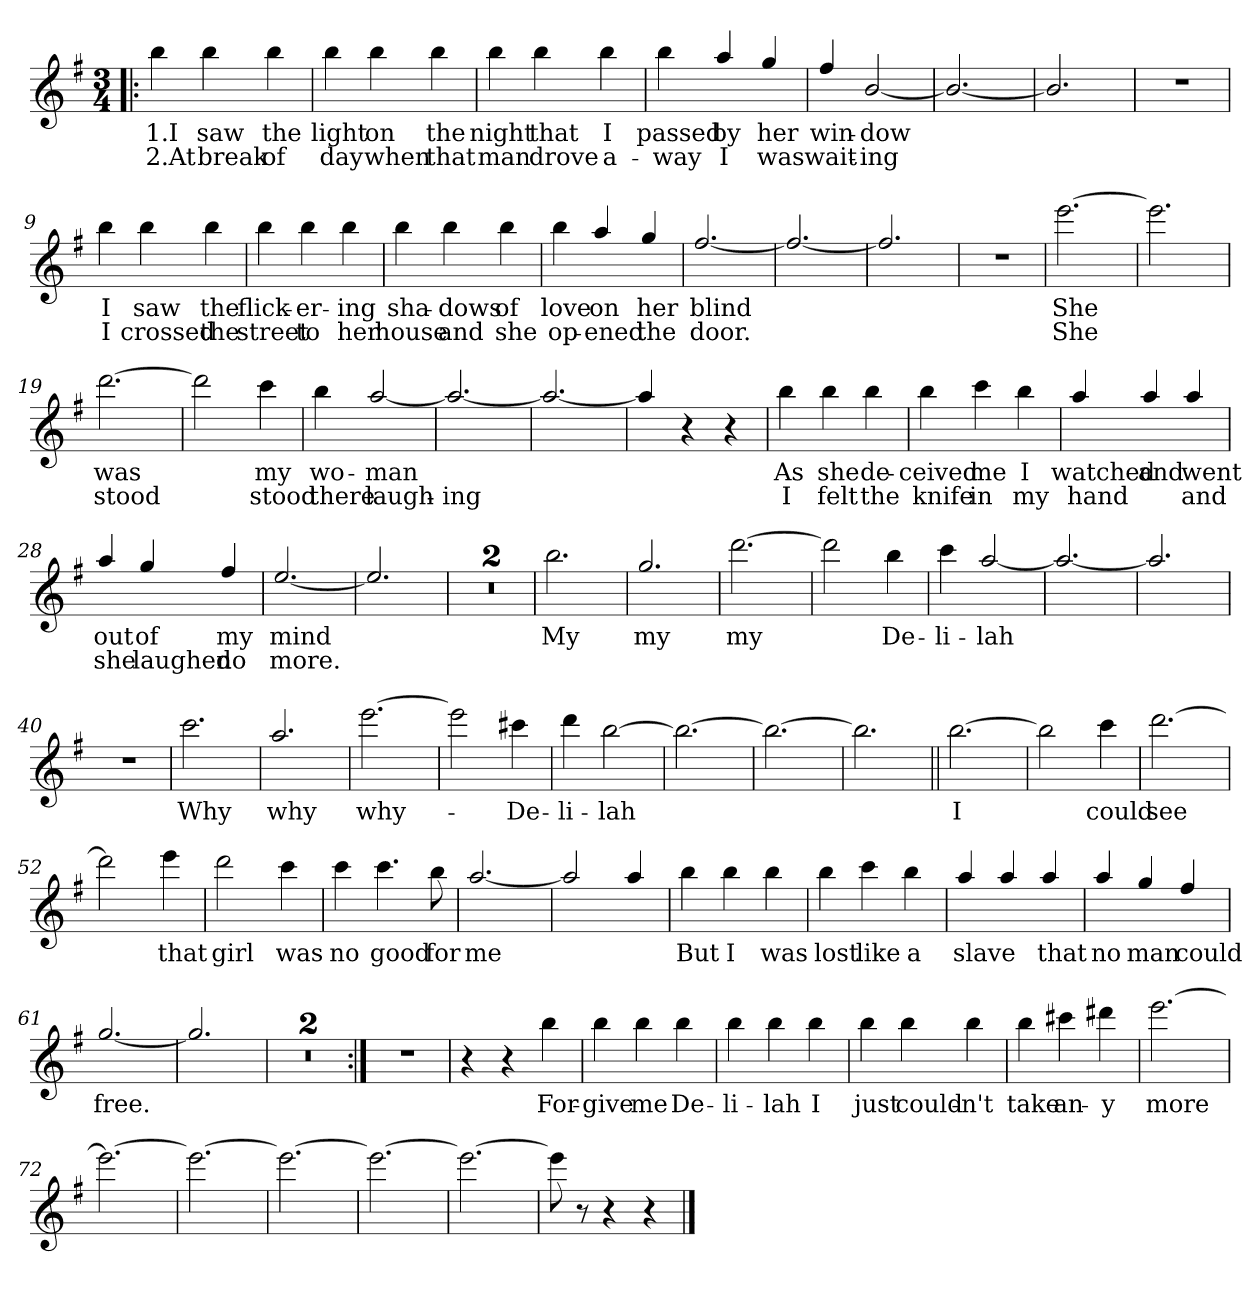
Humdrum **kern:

**kern	**text	**text
*part1	*part1	*part1
*staff1	*staff1	*staff1
*clefG2	*	*
*ITrd8c14	*	*
*k[f#]	*	*
*G:	*	*
*M3/4	*	*
=1!|:	=1!|:	=1!|:
!	!LO:LY:b	!LO:LY:b
4b\	1.I	2.At
!	!LO:LY:b	!LO:LY:b
4b\	saw	break
!	!LO:LY:b	!LO:LY:b
4b\	the	of
=2	=2	=2
!	!LO:LY:b	!LO:LY:b
4b\	light	day
!	!LO:LY:b	!LO:LY:b
4b\	on	when
!	!LO:LY:b	!LO:LY:b
4b\	the	that
=3	=3	=3
!	!LO:LY:b	!LO:LY:b
4b\	night	man
!	!LO:LY:b	!LO:LY:b
4b\	that	drove
!	!LO:LY:b	!LO:LY:b
4b\	I	a-
=4	=4	=4
!	!LO:LY:b	!LO:LY:b
4b\	passed	-way
!	!LO:LY:b	!LO:LY:b
4a/	by	I
!	!LO:LY:b	!LO:LY:b
4g/	her	was
=5	=5	=5
!	!LO:LY:b	!LO:LY:b
4f#/	win-	wait-
!	!LO:LY:b	!LO:LY:b
[2B/	-dow	-ing
=6	=6	=6
2.B/_	.	.
=7	=7	=7
2.B/]	.	.
!!LO:LB:g=z
=8	=8	=8
2.r	.	.
=9	=9	=9
!	!LO:LY:b	!LO:LY:b
4b\	I	I
!	!LO:LY:b	!LO:LY:b
4b\	saw	crossed
!	!LO:LY:b	!LO:LY:b
4b\	the	the
=10	=10	=10
!	!LO:LY:b	!LO:LY:b
4b\	flick-	street
!	!LO:LY:b	!LO:LY:b
4b\	-er-	to
!	!LO:LY:b	!LO:LY:b
4b\	-ing	her
=11	=11	=11
!	!LO:LY:b	!LO:LY:b
4b\	sha-	house
!	!LO:LY:b	!LO:LY:b
4b\	-dows	and
!	!LO:LY:b	!LO:LY:b
4b\	of	she
=12	=12	=12
!	!LO:LY:b	!LO:LY:b
4b\	love	op-
!	!LO:LY:b	!LO:LY:b
4a/	on	-ened
!	!LO:LY:b	!LO:LY:b
4g/	her	the
=13	=13	=13
!	!LO:LY:b	!LO:LY:b
[2.f#/	blind	door.
=14	=14	=14
2.f#/_	.	.
=15	=15	=15
2.f#/]	.	.
!!LO:LB:g=z
=16	=16	=16
2.r	.	.
=17	=17	=17
!	!LO:LY:b	!LO:LY:b
[2.ee\	She	She
=18	=18	=18
2.ee\]	.	.
=19	=19	=19
!	!LO:LY:b	!LO:LY:b
[2.dd\	was	stood
=20	=20	=20
2dd\]	.	.
!	!LO:LY:b	!LO:LY:b
4cc\	my	stood
=21	=21	=21
!	!LO:LY:b	!LO:LY:b
4b\	wo-	there
!	!LO:LY:b	!LO:LY:b
[2a/	-man	laugh-
=22	=22	=22
!	!	!LO:LY:b
2.a/_	.	-ing
=23	=23	=23
2.a/_	.	.
=24	=24	=24
4a/]	.	.
4r	.	.
4r	.	.
!!LO:LB:g=z
=25	=25	=25
!	!LO:LY:b	!LO:LY:b
4b\	As	I
!	!LO:LY:b	!LO:LY:b
4b\	she	felt
!	!LO:LY:b	!LO:LY:b
4b\	de-	the
=26	=26	=26
!	!LO:LY:b	!LO:LY:b
4b\	-ceived	knife
!	!LO:LY:b	!LO:LY:b
4cc\	me	in
!	!LO:LY:b	!LO:LY:b
4b\	I	my
=27	=27	=27
!	!LO:LY:b	!LO:LY:b
4a/	watched	hand
!	!LO:LY:b	!
4a/	and	.
!	!LO:LY:b	!LO:LY:b
4a/	went	and
=28	=28	=28
!	!LO:LY:b	!LO:LY:b
4a/	out	she
!	!LO:LY:b	!LO:LY:b
4g/	of	laughed
!	!LO:LY:b	!LO:LY:b
4f#/	my	no
=29	=29	=29
!	!LO:LY:b	!LO:LY:b
[2.e/	mind	more.
=30	=30	=30
2.e/]	.	.
=31	=31	=31
2.r	.	.
=32	=32	=32
2.r	.	.
!!LO:LB:g=z
=33	=33	=33
!	!LO:LY:b	!
2.b\	My	.
=34	=34	=34
!	!LO:LY:b	!
2.g/	my	.
=35	=35	=35
!	!LO:LY:b	!
[2.dd\	my	.
=36	=36	=36
2dd\]	.	.
!	!LO:LY:b	!
4b\	De-	.
=37	=37	=37
!	!LO:LY:b	!
4cc\	-li-	.
!	!LO:LY:b	!
[2a/	-lah	.
=38	=38	=38
2.a/_	.	.
=39	=39	=39
2.a/]	.	.
=40	=40	=40
2.r	.	.
!!LO:LB:g=z
=41	=41	=41
!	!LO:LY:b	!
2.cc\	Why	.
=42	=42	=42
!	!LO:LY:b	!
2.a/	why	.
=43	=43	=43
!	!LO:LY:b	!
[2.ee\	why-	.
=44	=44	=44
2ee\]	.	.
!	!LO:LY:b	!
4cc#X\	-De-	.
=45	=45	=45
!	!LO:LY:b	!
4dd\	-li-	.
!	!LO:LY:b	!
[2b\	-lah	.
=46	=46	=46
2.b\_	.	.
=47	=47	=47
2.b\_	.	.
=48	=48	=48
2.b\]	.	.
!!LO:LB:g=z
=49||	=49||	=49||
!	!LO:LY:b	!
[2.b\	I	.
=50	=50	=50
2b\]	.	.
!	!LO:LY:b	!
4cc\	could	.
=51	=51	=51
!	!LO:LY:b	!
[2.dd\	see	.
=52	=52	=52
2dd\]	.	.
!	!LO:LY:b	!
4ee\	that	.
=53	=53	=53
!	!LO:LY:b	!
2dd\	girl	.
!	!LO:LY:b	!
4cc\	was	.
=54	=54	=54
!	!LO:LY:b	!
4cc\	no	.
!	!LO:LY:b	!
4.cc\	good	.
!	!LO:LY:b	!
8b\	for	.
=55	=55	=55
!	!LO:LY:b	!
[2.a/	me	.
=56	=56	=56
2a/]	.	.
4a/	.	.
!!LO:LB:g=z
=57	=57	=57
!	!LO:LY:b	!
4b\	But	.
!	!LO:LY:b	!
4b\	I	.
!	!LO:LY:b	!
4b\	was	.
=58	=58	=58
!	!LO:LY:b	!
4b\	lost	.
!	!LO:LY:b	!
4cc\	like	.
!	!LO:LY:b	!
4b\	a	.
=59	=59	=59
!	!LO:LY:b	!
4a/	slave	.
4a/	.	.
!	!LO:LY:b	!
4a/	that	.
=60	=60	=60
!	!LO:LY:b	!
4a/	no	.
!	!LO:LY:b	!
4g/	man	.
!	!LO:LY:b	!
4f#/	could	.
=61	=61	=61
!	!LO:LY:b	!
[2.g/	free.	.
=62	=62	=62
2.g/]	.	.
=63	=63	=63
2.r	.	.
=64	=64	=64
2.r	.	.
!!LO:LB:g=z
=65:|!	=65:|!	=65:|!
2.r	.	.
=66	=66	=66
4r	.	.
4r	.	.
!	!LO:LY:b	!
4b\	For-	.
=67	=67	=67
!	!LO:LY:b	!
4b\	-give	.
!	!LO:LY:b	!
4b\	me	.
!	!LO:LY:b	!
4b\	De-	.
=68	=68	=68
!	!LO:LY:b	!
4b\	-li-	.
!	!LO:LY:b	!
4b\	-lah	.
!	!LO:LY:b	!
4b\	I	.
=69	=69	=69
!	!LO:LY:b	!
4b\	just	.
!	!LO:LY:b	!
4b\	could-	.
!	!LO:LY:b	!
4b\	-n't	.
=70	=70	=70
!	!LO:LY:b	!
4b\	take	.
!	!LO:LY:b	!
4cc#X\	an-	.
!	!LO:LY:b	!
4dd#X\	-y	.
=71	=71	=71
!	!LO:LY:b	!
[2.ee\	more	.
=72	=72	=72
2.ee\_	.	.
=73	=73	=73
2.ee\_	.	.
=74	=74	=74
2.ee\_	.	.
=75	=75	=75
2.ee\_	.	.
=76	=76	=76
2.ee\_	.	.
=77	=77	=77
8ee\]	.	.
8r	.	.
4r	.	.
4r	.	.
==	==	==
*-	*-	*-
